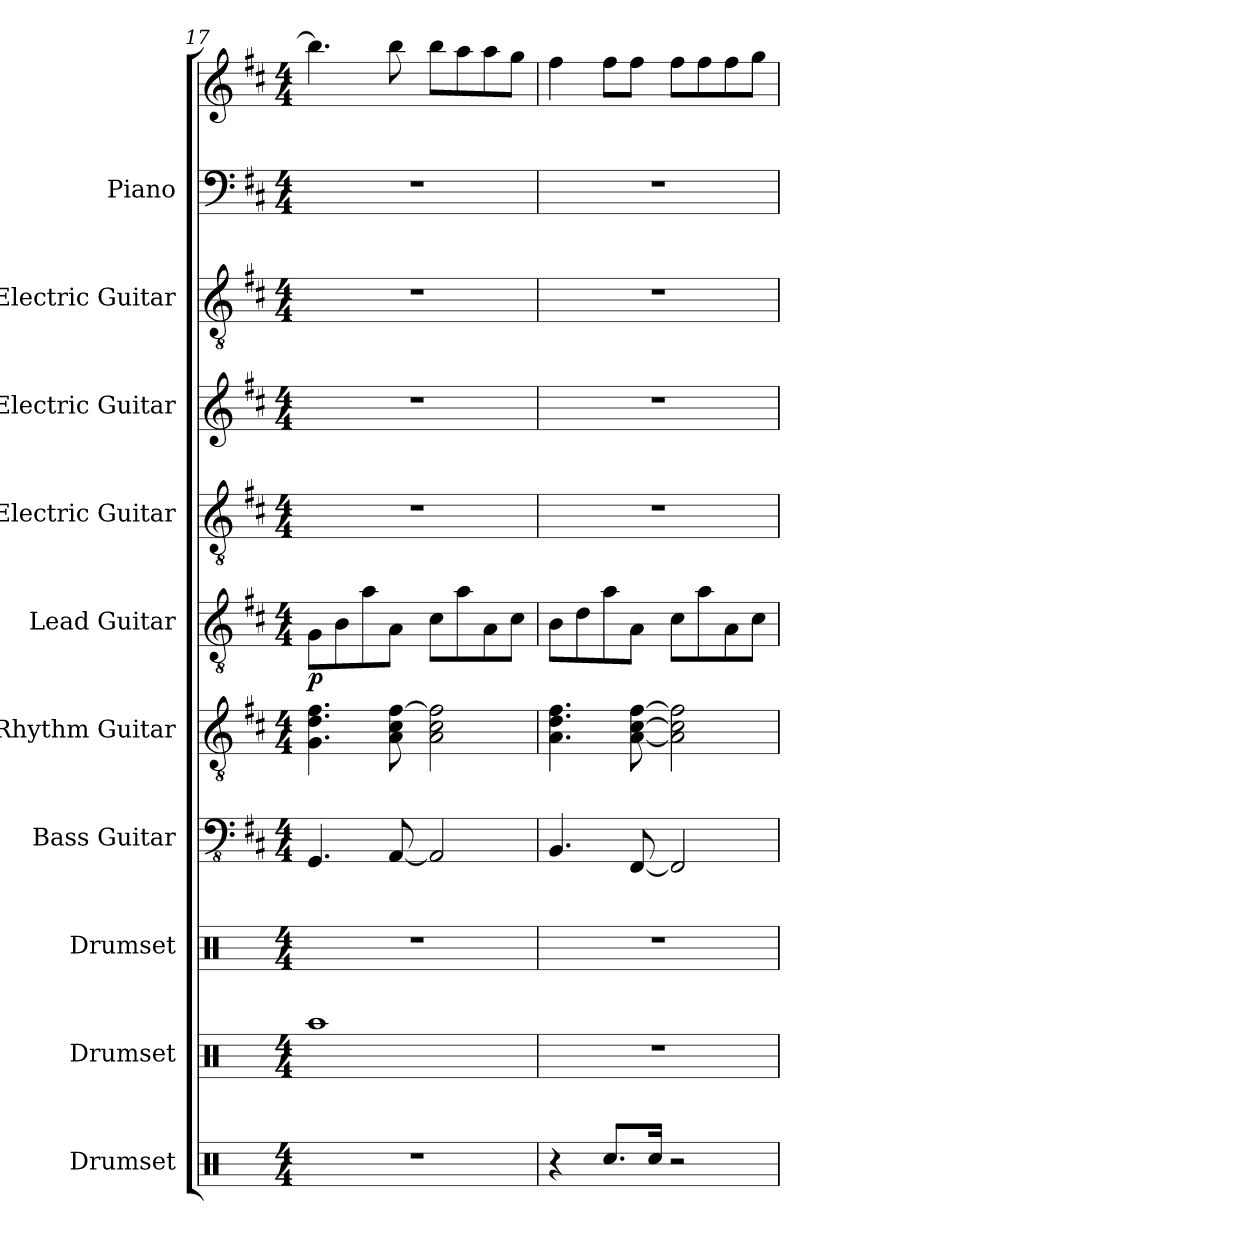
**kern	**kern	**kern	**kern	**kern	**kern	**dynam	**kern	**kern	**kern	**kern	**kern
*part10	*part9	*part8	*part7	*part6	*part5	*part5	*part4	*part3	*part2	*part1	*part1
*staff11	*staff10	*staff9	*staff8	*staff7	*staff6	*staff6	*staff5	*staff4	*staff3	*staff2	*staff1
*I"Drumset	*I"Drumset	*I"Drumset	*I"Bass Guitar	*I"Rhythm Guitar	*I"Lead Guitar	*	*I"Electric Guitar	*I"Electric Guitar	*I"Electric Guitar	*I"Piano	*
*I'Drs.	*I'Drs.	*I'Drs.	*I'B. Gtr.	*I'R. Gtr.	*I'L. Gtr.	*	*I'El. Guit.	*I'El. Guit.	*I'El. Guit.	*I'Pno.	*
*clefX	*clefX	*clefX	*clefFv4	*clefGv2	*clefGv2	*	*clefGv2	*clefG2	*clefGv2	*clefF4	*clefG2
*k[]	*k[]	*k[]	*k[f#c#]	*k[f#c#]	*k[f#c#]	*	*k[f#c#]	*k[f#c#]	*k[f#c#]	*k[f#c#]	*k[f#c#]
*M4/4	*M4/4	*M4/4	*M4/4	*M4/4	*M4/4	*	*M4/4	*M4/4	*M4/4	*M4/4	*M4/4
=17	=17	=17	=17	=17	=17	=17	=17	=17	=17	=17	=17
!	!	!	!	!	!	!LO:DY:b	!	!	!	!	!
1r	1Raa	1r	4.GGG/	4.G\ 4.d\ 4.f#\	8G\L	p	1r	1r	1r	1r	4.bb\]
.	.	.	.	.	8B\	.	.	.	.	.	.
.	.	.	.	.	8a\	.	.	.	.	.	.
.	.	.	[8AAA/	8A\ 8c#\ [8f#\	8A\J	.	.	.	.	.	8bb\
.	.	.	2AAA/]	2A\ 2c#\ 2f#\]	8c#\L	.	.	.	.	.	8bb\L
.	.	.	.	.	8a\	.	.	.	.	.	8aa\
.	.	.	.	.	8A\	.	.	.	.	.	8aa\
.	.	.	.	.	8c#\J	.	.	.	.	.	8gg\J
=18	=18	=18	=18	=18	=18	=18	=18	=18	=18	=18	=18
4r	1r	1r	4.BBB/	4.A\ 4.d\ 4.f#\	8B\L	.	1r	1r	1r	1r	4ff#\
.	.	.	.	.	8d\	.	.	.	.	.	.
8.Rcc/L	.	.	.	.	8a\	.	.	.	.	.	8ff#\L
.	.	.	[8FFF#/	[8A\ [8c#\ [8f#\	8A\J	.	.	.	.	.	8ff#\J
16Rcc/Jk	.	.	.	.	.	.	.	.	.	.	.
2r	.	.	2FFF#/]	2A\] 2c#\] 2f#\]	8c#\L	.	.	.	.	.	8ff#\L
.	.	.	.	.	8a\	.	.	.	.	.	8ff#\
.	.	.	.	.	8A\	.	.	.	.	.	8ff#\
.	.	.	.	.	8c#\J	.	.	.	.	.	8gg\J
=	=	=	=	=	=	=	=	=	=	=	=
*-	*-	*-	*-	*-	*-	*-	*-	*-	*-	*-	*-
